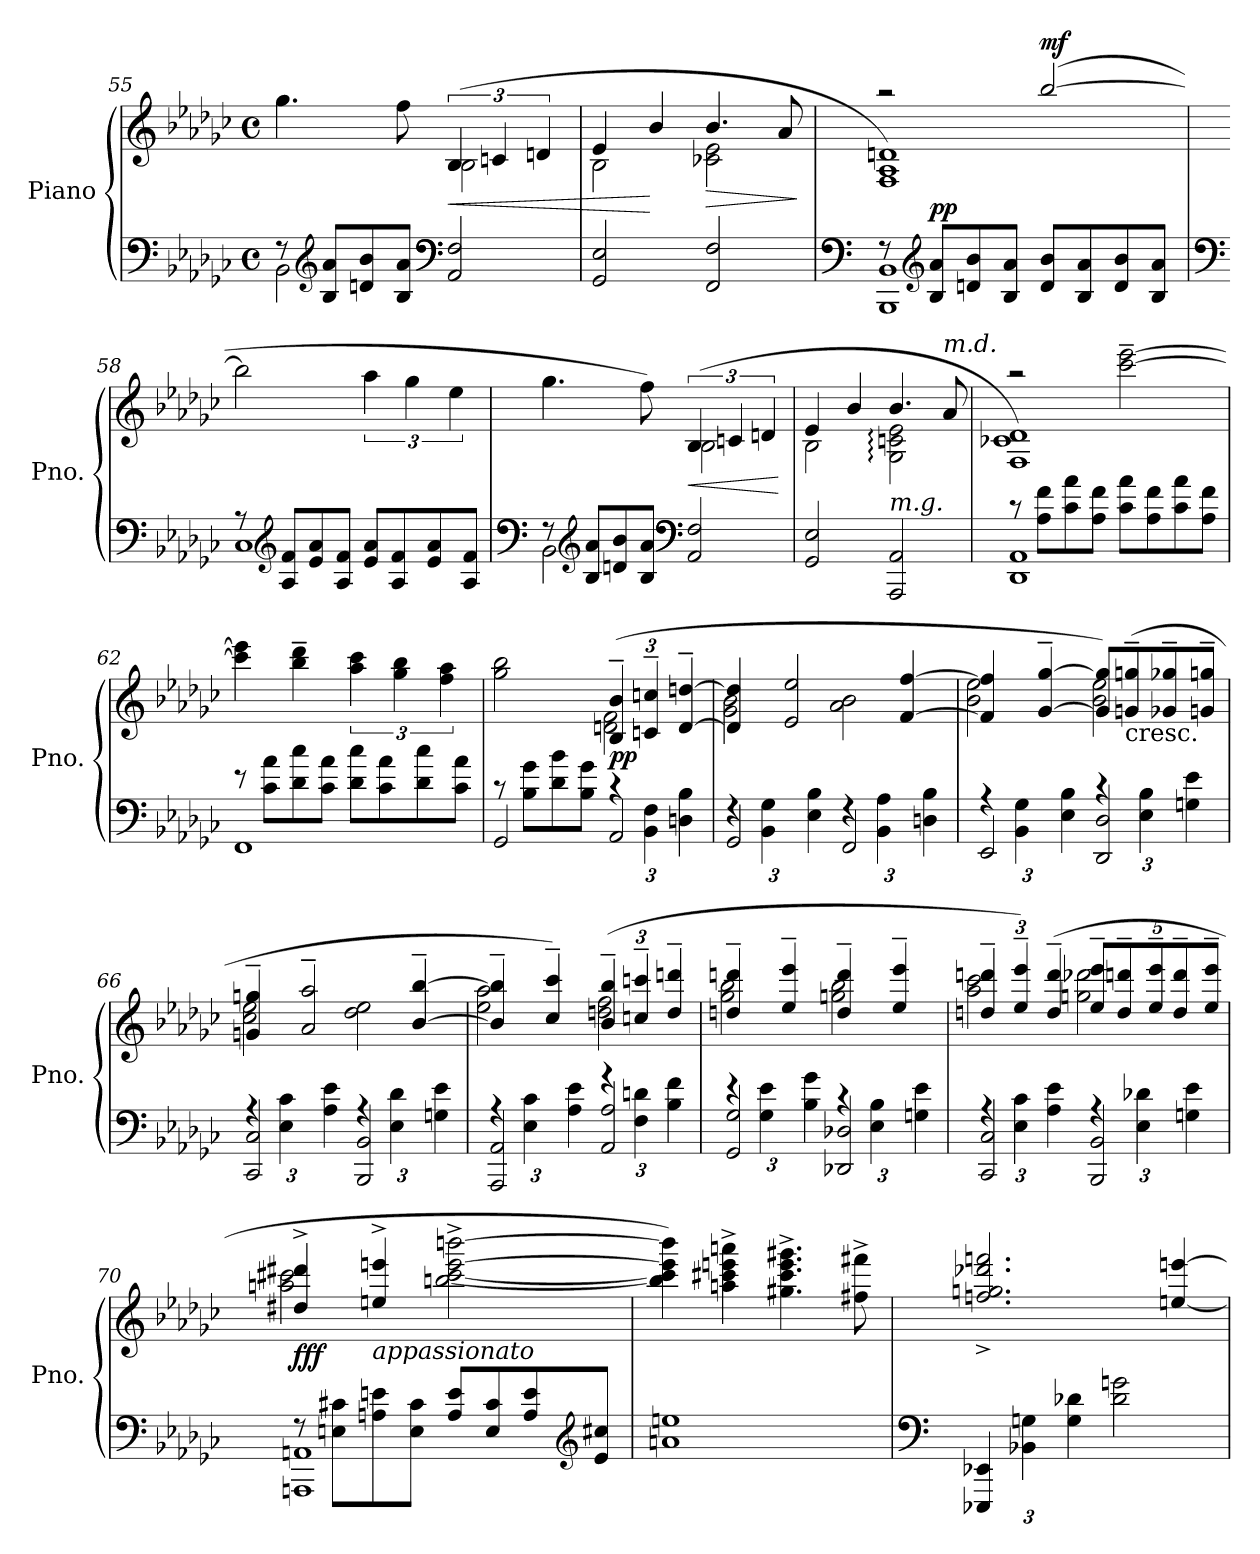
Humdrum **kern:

**kern	**kern	**dynam
*part1	*part1	*part1
*staff2	*staff1	*staff1/2
*I"Piano	*	*
*I'Pno.	*	*
*clefF4	*clefG2	*
*k[b-e-a-d-g-c-]	*k[b-e-a-d-g-c-]	*
*M4/4	*M4/4	*
*met(c)	*met(c)	*
=55	=55	=55
*^	*^	*
8r	2BB-\	4.gg-\	2ryy	.
*clefG2	*	*	*	*
8B-/ 8a-/L	.	.	.	.
8dn/ 8b-/	.	.	.	.
8B-/ 8a-/J	.	8ff\	.	.
*clefF4	*	*	*	*
!	!	!	!	!LO:HP:b
2AA-/ 2F/	2ryy	(<6B-/	2B-\	<
.	.	6cn/	.	.
.	.	6dn/	.	.
*v	*v	*	*	*
=56	=56	=56	=56
2GG-/ 2E-/	4e-/	2B-\	.
.	4b-/	.	[
!	!	!	!LO:HP:b
2FF/ 2F/	4.b-/	2c-X\ 2e-\	>
.	8a-/	.	.
*	*v	*v	*
.	.	]
=57	=57	=57
*clefF4	*	*
*^	*^	*
8r	1BBB- 1BB-	2r	1F 1A- 1dn)	.
*clefG2	*	*	*	*
!	!	!	!	!LO:DY:a=2
8B-/ 8a-/L	.	.	.	pp
8dn/ 8b-/	.	.	.	.
8B-/ 8a-/J	.	.	.	.
!	!	!	!	!LO:DY:a
8d/ 8b-/L	.	(>[2bb-/	.	mf
8B-/ 8a-/	.	.	.	.
8d/ 8b-/	.	.	.	.
8B-/ 8a-/J	.	.	.	.
*	*	*v	*v	*
=58	=58	=58	=58
*clefF4	*	*	*
8r	1C-	2bb-\]	.
*clefG2	*	*	*
8A-/ 8f/L	.	.	.
8e-/ 8a-/	.	.	.
8A-/ 8f/J	.	.	.
8e-/ 8a-/L	.	6aa-\	.
8A-/ 8f/	.	.	.
.	.	6gg-\	.
8e-/ 8a-/	.	.	.
.	.	6ee-\	.
8A-/ 8f/J	.	.	.
=59	=59	=59	=59
*clefF4	*	*	*
*	*	*^	*
8r	2BB-\	4.gg-\	2ryy	.
*clefG2	*	*	*	*
8B-/ 8a-/L	.	.	.	.
8dn/ 8b-/	.	.	.	.
8B-/ 8a-/J	.	8ff\)	.	.
*clefF4	*	*	*	*
!	!	!	!	!LO:HP:b
2AA-/ 2F/	2ryy	(<6B-/	2B-\	<
.	.	6cn/	.	.
.	.	6dn/	.	.
*v	*v	*	*	*
*	*v	*v	*
.	.	[
=60	=60	=60
*	*^	*
*	*	*^	*
2GG-/ 2E-/	4e-/	2B-\	2ryy	.
.	4b-/	.	.	.
!LO:TX:a:i:t=m.g.	!	!	!	!
2AAA-/ 2AA-/	2G-\: 2cn\: 2e-\:	4.ryy	4.b-/	.
!	!	!LO:TX:a:i:t=m.d.	!	!
.	.	8a-/	8ryy	.
*	*	*v	*v	*
=61	=61	=61	=61
*^	*	*	*
8r	1DD- 1AA-	2r	1F 1c-X 1d-)	.
8A-\ 8f\L	.	.	.	.
8c-\ 8a-\	.	.	.	.
8A-\ 8f\J	.	.	.	.
8c-\ 8a-\L	.	[2ccc-\~ [2eee-\~	.	.
8A-\ 8f\	.	.	.	.
8c-\ 8a-\	.	.	.	.
8A-\ 8f\J	.	.	.	.
*	*	*v	*v	*
=62	=62	=62	=62
8r	1FF	4ccc-\] 4eee-\]	.
8c-\ 8a-\L	.	.	.
8d-\ 8cc-\	.	4bb-\~ 4ddd-\~	.
8c-\ 8a-\J	.	.	.
8d-\ 8cc-\L	.	6aa-\ 6ccc-\	.
8c-\ 8a-\	.	.	.
.	.	6gg-\ 6bb-\	.
8d-\ 8cc-\	.	.	.
.	.	6ff\ 6aa-\	.
8c-\ 8a-\J	.	.	.
=63	=63	=63	=63
*	*	*^	*
8r	2GG-/	2gg-\ 2bb-\	2ryy	.
8B-\ 8g-\L	.	.	.	.
8d-\ 8b-\	.	.	.	.
8B-\ 8g-\J	.	.	.	.
*Xbrackettup	*	*Xbrackettup	*	*
!	!	!	!	!LO:DY:b
6r	2AA-/	(>6B-/~ 6b-/~	2dn\ 2f\	pp
6BB-\ 6F\	.	6cn/~ 6ccn/~	.	.
6Dn\ 6B-\	.	[6d/~ [6ddn/~	.	.
=64	=64	=64	=64	=64
6r	2GG-/	4d/] 4dd/]	2g-\ 2b-\	.
6BB-\ 6G-\	.	.	.	.
.	.	2e-/ 2ee-/	.	.
6E-\ 6B-\	.	.	.	.
6r	2FF/	.	2a-\ 2b-\	.
6BB-\ 6A-\	.	.	.	.
.	.	[4f/ [4ff/	.	.
6Dn\ 6B-\	.	.	.	.
=65	=65	=65	=65	=65
6r	2EE-/	4f/] 4ff/]	2b-\ 2ee-\	.
6BB-\ 6G-\	.	.	.	.
.	.	[4g-/~ [4gg-/~	.	.
6E-\ 6B-\	.	.	.	.
6r	2DD-/ 2D-/	8g-/] 8gg-/]L)	2b-\ 2ee-\	.
!	!	!LO:TX:b:t=cresc.	!	!
.	.	(>8gn/~ 8ggn/~	.	.
6E-\ 6B-\	.	.	.	.
.	.	8g-X/~ 8gg-X/~	.	.
6Gn\ 6e-\	.	.	.	.
.	.	8gn/~ 8ggn/~J	.	.
=66	=66	=66	=66	=66
6r	2CC-/ 2C-/	4gn/~ 4ggn/~	2cc-\ 2ee-\	.
6E-\ 6c-\	.	.	.	.
.	.	2a-/~ 2aa-/~	.	.
6A-\ 6e-\	.	.	.	.
6r	2BBB-/ 2BB-/	.	2dd-\ 2ee-\	.
6E-\ 6d-\	.	.	.	.
.	.	[4b-/~ [4bb-/~	.	.
6Gn\ 6e-\	.	.	.	.
=67	=67	=67	=67	=67
6r	2AAA-/ 2AA-/	4b-/]~ 4bb-/]~	2ee-\ 2aa-\	.
6E-\ 6c-\	.	.	.	.
.	.	4cc-/~ 4ccc-/~)	.	.
6A-\ 6e-\	.	.	.	.
6r	2AA-/ 2A-/	(>6b-/~ 6bb-/~	2ddn\ 2ff\	.
6F\ 6dn\	.	6ccn/~ 6cccn/~	.	.
6B-\ 6f\	.	6dd/~ 6dddn/~	.	.
=68	=68	=68	=68	=68
6r	2GG-/ 2G-/	4ddn/~ 4dddn/~	2gg-\ 2bb-\	.
6G-\ 6e-\	.	.	.	.
.	.	4ee-/~ 4eee-/~	.	.
6B-\ 6g-\	.	.	.	.
6r	2DD-X/ 2D-X/	4dd/~ 4ddd/~	2ggn\ 2bb-\	.
6E-\ 6B-\	.	.	.	.
.	.	4ee-/~ 4eee-/~	.	.
6Gn\ 6e-\	.	.	.	.
=69	=69	=69	=69	=69
6r	2CC-/ 2C-/	6ddn/~ 6dddn/~	2aa-\ 2ccc-\	.
6E-\ 6c-\	.	6ee-/~ 6eee-/~)	.	.
6A-\ 6e-\	.	(>6dd/~ 6ddd/~	.	.
6r	2BBB-/ 2BB-/	10ee-/~ 10eee-/~L	2ggn\ 2ddd-X\	.
.	.	10dd/~ 10dddn/~	.	.
6E-\ 6d-X\	.	.	.	.
.	.	10ee-/~ 10eee-/~	.	.
.	.	10dd/~ 10ddd/~	.	.
6Gn\ 6e-\	.	.	.	.
.	.	10ee-/~ 10eee-/~J	.	.
=70	=70	=70	=70	=70
!	!	!	!	!LO:DY:b
8r	1AAAn 1AAn	4dd#X/^ 4ddd#X/^	2aan\ 2ccc#X\	fff
8En\ 8c#X\L	.	.	.	.
!	!	!LO:TX:b:i:t=appassionato	!	!
8An\ 8en\	.	4een/^ 4eeen/^	.	.
8E\ 8c#\J	.	.	.	.
8A/ 8e/L	.	[2bbn\^ [2ccc#\^ [2eee\^ [2bbbn\^	2ryy	.
8E/ 8c#/	.	.	.	.
8A/ 8e/	.	.	.	.
*clefG2	*	*	*	*
8e/ 8cc#X/J	.	.	.	.
*v	*v	*	*	*
*	*v	*v	*
=71	=71	=71
1an 1een	4bb\] 4ccc#\] 4eee\] 4bbb\])	.
.	4aan\^ 4ccc#X\^ 4eeen\^ 4aaan\^	.
.	4.gg#X\^ 4.ccc#\^ 4.eee\^ 4.ggg#X\^	.
.	8ff#X\^ 8fff#X\^	.
=72	=72	=72
*clefF4	*	*
6EEE-X/ 6EE-X/	2.ffn/^ 2.ggn/^ 2.ddd-X/^ 2.fffn/^	.
6BB-X\ 6Gn\	.	.
6G\ 6d-X\	.	.
2d-\ 2gn\	.	.
.	[4een/ [4eeen/	.
=	=	=
*-	*-	*-
